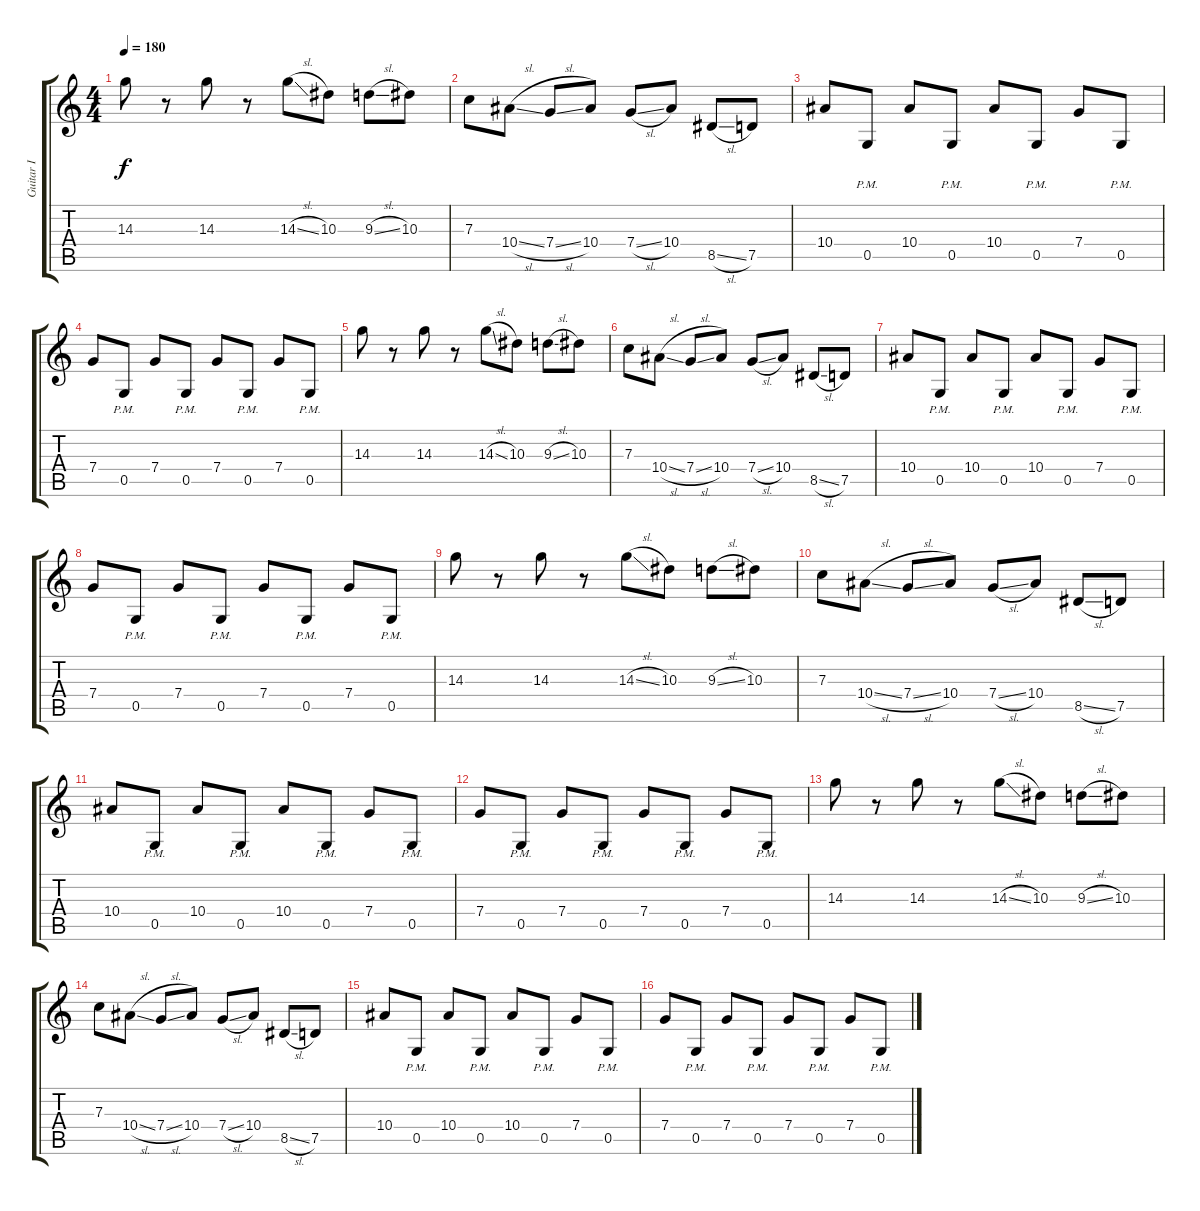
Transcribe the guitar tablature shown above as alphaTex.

\track ("Guitar I" "Guitar I") {instrument distortionguitar}
\staff {score tabs}
\tuning (D4 A3 F3 C3 G2 C2) {hide}
\ts (4 4)
\tempo 180
\clef g2
\ks c
14.3.8{dy f} r.8 14.3.8 r.8 14.3{sl}.8 10.3.8 9.3{sl}.8 10.3.8 |
7.3.8 10.4{sl}.8 7.4{sl}.8 10.4.8 7.4{sl}.8 10.4.8 8.5{sl}.8 7.5.8 |
10.4.8 0.5{pm}.8 10.4.8 0.5{pm}.8 10.4.8 0.5{pm}.8 7.4.8 0.5{pm}.8 |
7.4.8 0.5{pm}.8 7.4.8 0.5{pm}.8 7.4.8 0.5{pm}.8 7.4.8 0.5{pm}.8 |
14.3.8 r.8 14.3.8 r.8 14.3{sl}.8 10.3.8 9.3{sl}.8 10.3.8 |
7.3.8 10.4{sl}.8 7.4{sl}.8 10.4.8 7.4{sl}.8 10.4.8 8.5{sl}.8 7.5.8 |
10.4.8 0.5{pm}.8 10.4.8 0.5{pm}.8 10.4.8 0.5{pm}.8 7.4.8 0.5{pm}.8 |
7.4.8 0.5{pm}.8 7.4.8 0.5{pm}.8 7.4.8 0.5{pm}.8 7.4.8 0.5{pm}.8 |
14.3.8{volume 10} r.8 14.3.8 r.8 14.3{sl}.8 10.3.8 9.3{sl}.8 10.3.8 |
7.3.8 10.4{sl}.8 7.4{sl}.8 10.4.8 7.4{sl}.8 10.4.8 8.5{sl}.8 7.5.8 |
10.4.8 0.5{pm}.8 10.4.8 0.5{pm}.8 10.4.8 0.5{pm}.8 7.4.8 0.5{pm}.8 |
7.4.8 0.5{pm}.8 7.4.8 0.5{pm}.8 7.4.8 0.5{pm}.8 7.4.8 0.5{pm}.8 |
14.3.8 r.8 14.3.8 r.8 14.3{sl}.8 10.3.8 9.3{sl}.8 10.3.8 |
7.3.8 10.4{sl}.8 7.4{sl}.8 10.4.8 7.4{sl}.8 10.4.8 8.5{sl}.8 7.5.8 |
10.4.8 0.5{pm}.8 10.4.8 0.5{pm}.8 10.4.8 0.5{pm}.8 7.4.8 0.5{pm}.8 |
7.4.8 0.5{pm}.8 7.4.8 0.5{pm}.8 7.4.8 0.5{pm}.8 7.4.8 0.5{pm}.8
